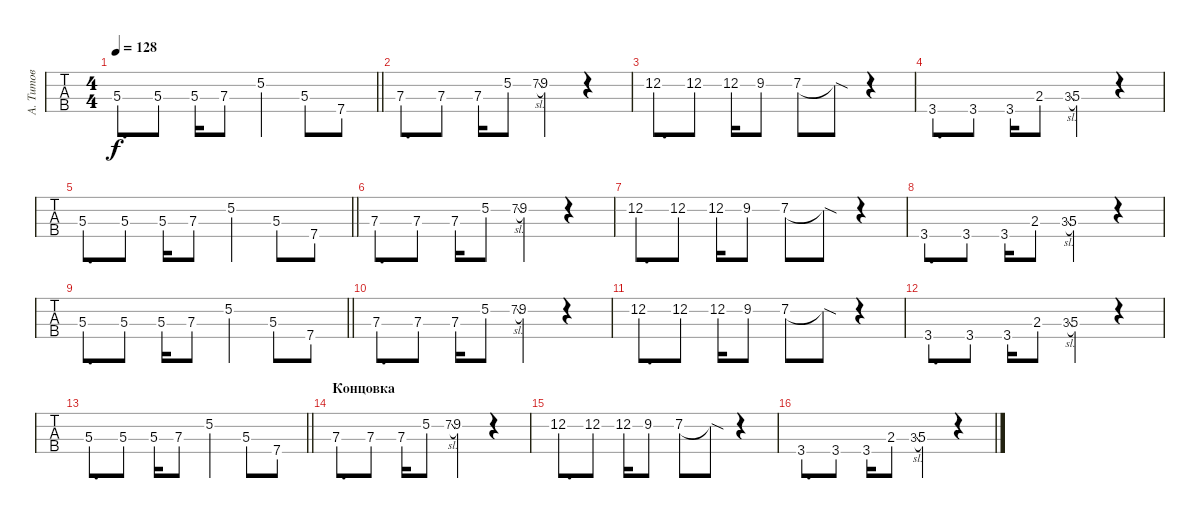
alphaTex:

\track ("А. Титов" "А. Титов") {instrument fretlessbass}
\staff {tabs}
\tuning (G2 D2 A1 E1) {hide}
\ts (4 4)
\tempo 128
\clef f4
\barLineRight lightlight
\ks c
5.3{st}.8{d dy f} 5.3{st}.8 5.3.16 7.3.8 5.2{st}.4 5.3.8 7.4.8 |
7.3{st}.8{d} 7.3{st}.8 7.3.16 5.2.8 7.2{sl}.8{gr onbeat} 9.2{st}.4 r.4 |
12.2{st}.8{d} 12.2{st}.8 12.2.16 9.2.8 7.2.8 7.2{sod t}.8 r.4 |
3.4{st}.8{d} 3.4{st}.8 3.4.16 2.3.8 3.3{sl}.8{gr} 5.3{st}.4 r.4 |
\barLineRight lightlight
5.3{st}.8{d} 5.3{st}.8 5.3.16 7.3.8 5.2{st}.4 5.3.8 7.4.8 |
7.3{st}.8{d} 7.3{st}.8 7.3.16 5.2.8 7.2{sl}.8{gr onbeat} 9.2{st}.4 r.4 |
12.2{st}.8{d} 12.2{st}.8 12.2.16 9.2.8 7.2.8 7.2{sod t}.8 r.4 |
3.4{st}.8{d} 3.4{st}.8 3.4.16 2.3.8 3.3{sl}.8{gr} 5.3{st}.4 r.4 |
\barLineRight lightlight
5.3{st}.8{d} 5.3{st}.8 5.3.16 7.3.8 5.2{st}.4 5.3.8 7.4.8 |
7.3{st}.8{d} 7.3{st}.8 7.3.16 5.2.8 7.2{sl}.8{gr onbeat} 9.2{st}.4 r.4 |
12.2{st}.8{d} 12.2{st}.8 12.2.16 9.2.8 7.2.8 7.2{sod t}.8 r.4 |
3.4{st}.8{d} 3.4{st}.8 3.4.16 2.3.8 3.3{sl}.8{gr} 5.3{st}.4 r.4 |
\barLineRight lightlight
5.3{st}.8{d} 5.3{st}.8 5.3.16 7.3.8 5.2{st}.4 5.3.8 7.4.8 |
\section ("" "Концовка")
7.3{st}.8{d} 7.3{st}.8 7.3.16 5.2.8 7.2{sl}.8{gr onbeat} 9.2{st}.4 r.4 |
12.2{st}.8{d} 12.2{st}.8 12.2.16 9.2.8 7.2.8 7.2{sod t}.8 r.4 |
3.4{st}.8{d} 3.4{st}.8 3.4.16 2.3.8 3.3{sl}.8{gr} 5.3{st}.4 r.4
